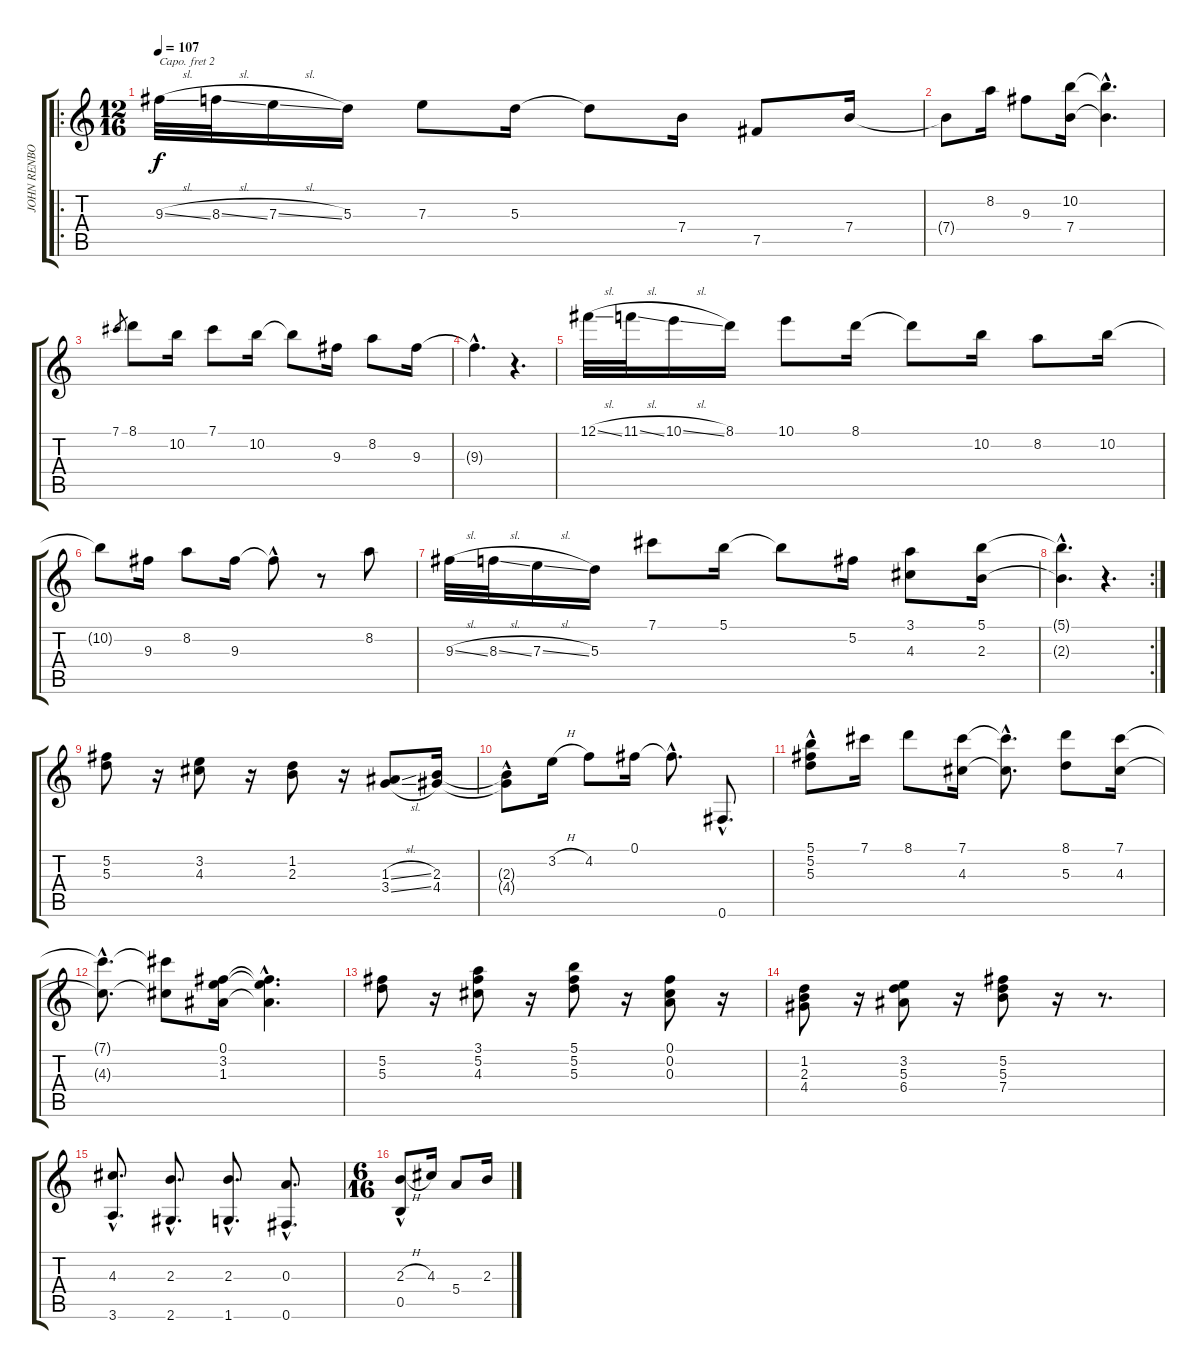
\track ("JOHN RENBOURN (Acoustic Guitar)" "JOHN RENBO") {instrument acousticguitarsteel}
\staff {score tabs}
\capo 2
\tuning (E4 B3 G3 D3 A2 E2) {hide}
\ro
\ts (12 16)
\tempo 107
\clef g2
\ks c
9.3{sl}.32{dy f} 8.3{sl}.32 7.3{sl}.16 5.3.16 7.3.8 5.3.16 5.3{t}.8 7.4.16 7.5.8 7.4.16 |
7.4{t}.8 8.2.16 9.3.8 (10.2 7.4).16 (10.2{hac t} 7.4{hac t}).4{d} |
7.1.8{gr} 8.1.8 10.2.16 7.1.8 10.2.16 10.2{t}.8 9.3.16 8.2.8 9.3.16 |
9.3{hac t}.4{d} r.4{d} |
12.1{sl}.32 11.1{sl}.32 10.1{sl}.16 8.1.16 10.1.8 8.1.16 8.1{t}.8 10.2.16 8.2.8 10.2.16 |
10.2{t}.8 9.3.16 8.2.8 9.3.16 9.3{hac t}.8 r.8 8.2.8 |
9.3{sl}.32 8.3{sl}.32 7.3{sl}.16 5.3.16 7.1.8 5.1.16 5.1{t}.8 5.2.16 (3.1 4.3).8 (5.1 2.3).16 |
\rc 2
(5.1{hac t} 2.3{hac t}).4{d} r.4{d} |
(5.2 5.3).8 r.16 (3.2 4.3).8 r.16 (1.2 2.3).8 r.16 (1.3{sl} 3.4{sl}).8 (2.3 4.4).16 |
(2.3{t} 4.4{hac t}).8 3.2{h}.16 4.2.8 0.1.16 0.1{hac t}.8{d} 0.6{hac}.8{d} |
(5.1 5.2{hac} 5.3{hac}).8 7.1.16 8.1.8 (7.1 4.3).16 (7.1{hac t} 4.3{hac t}).8{d} (8.1 5.3).8 (7.1 4.3).16 |
(7.1{hac t} 4.3{hac t}).8{d} (7.1{t} 4.3{t}).8 (0.1 3.2 1.3).16 (0.1{hac t} 3.2{hac t} 1.3{hac t}).4{d} |
(5.2 5.3).8 r.16 (3.1 5.2 4.3).8 r.16 (5.1 5.2 5.3).8 r.16 (0.1 0.2 0.3).8 r.16 |
(1.2 2.3 4.4).8 r.16 (3.2 5.3 6.4).8 r.16 (5.2 5.3 7.4).8 r.16 r.8{d} |
(4.3{hac} 3.6{hac}).8{d} (2.3{hac} 2.6{hac}).8{d} (2.3{hac} 1.6{hac}).8{d} (0.3{hac} 0.6{hac}).8{d} |
\ts (6 16)
(2.3{h} 0.5{hac}).8 4.3.16 5.4.8 2.3.16
